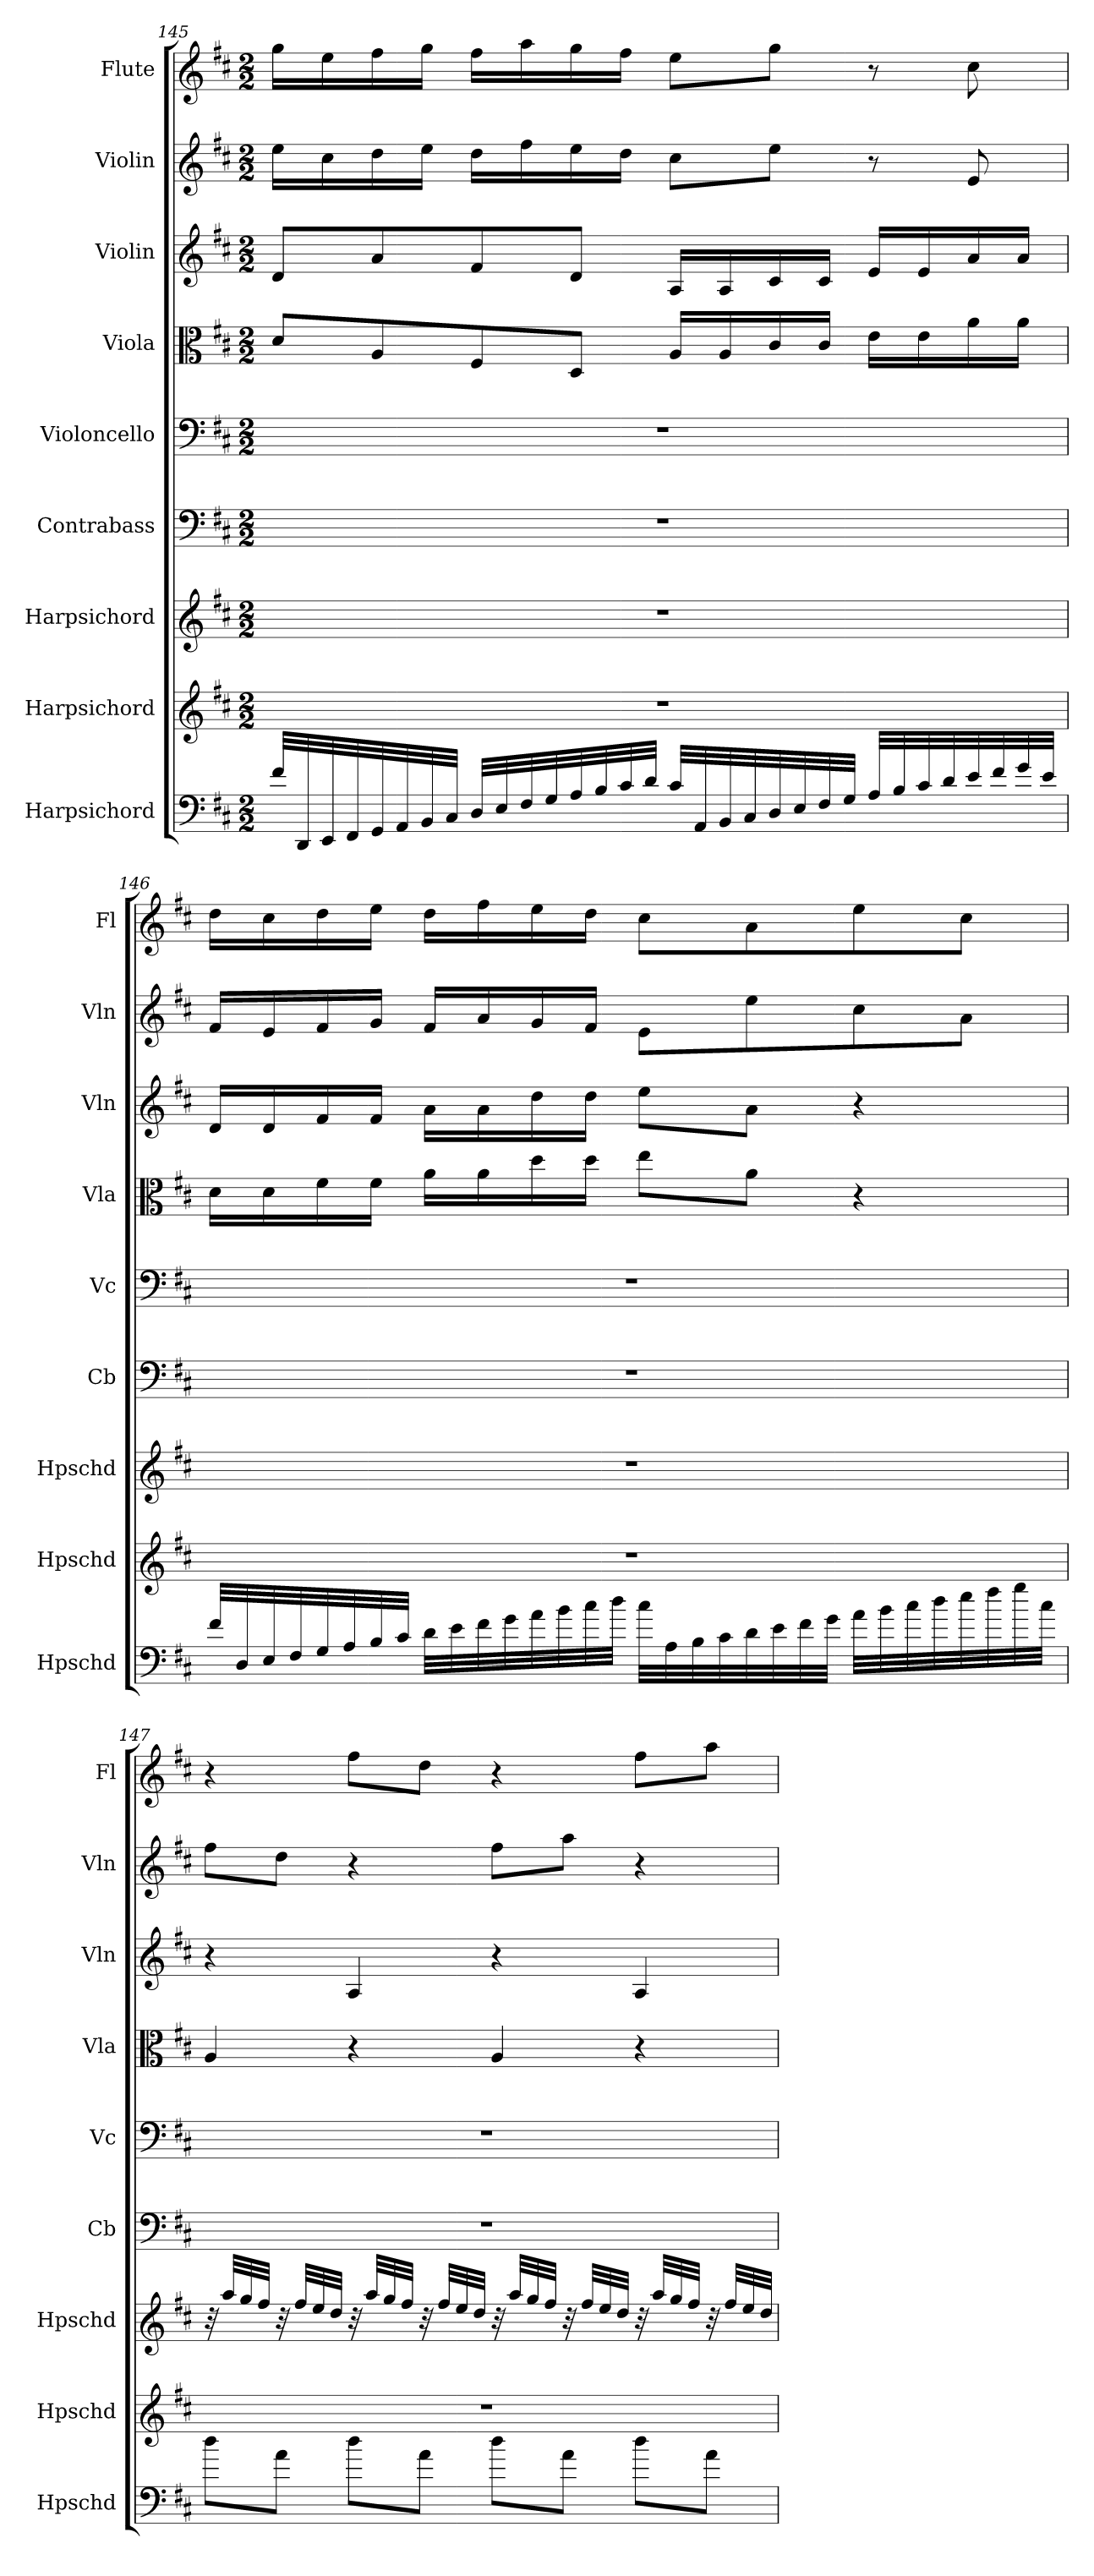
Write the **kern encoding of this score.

**kern	**kern	**kern	**kern	**kern	**kern	**kern	**kern	**kern
*part9	*part8	*part7	*part6	*part5	*part4	*part3	*part2	*part1
*staff9	*staff8	*staff7	*staff6	*staff5	*staff4	*staff3	*staff2	*staff1
*I"Harpsichord	*I"Harpsichord	*I"Harpsichord	*I"Contrabass	*I"Violoncello	*I"Viola	*I"Violin	*I"Violin	*I"Flute
*I'Hpschd	*I'Hpschd	*I'Hpschd	*I'Cb	*I'Vc	*I'Vla	*I'Vln	*I'Vln	*I'Fl
*clefF4	*clefG2	*clefG2	*clefF4	*clefF4	*clefC3	*clefG2	*clefG2	*clefG2
*k[f#c#]	*k[f#c#]	*k[f#c#]	*k[f#c#]	*k[f#c#]	*k[f#c#]	*k[f#c#]	*k[f#c#]	*k[f#c#]
*D:	*D:	*D:	*D:	*D:	*D:	*D:	*D:	*D:
*M2/2	*M2/2	*M2/2	*M2/2	*M2/2	*M2/2	*M2/2	*M2/2	*M2/2
=145	=145	=145	=145	=145	=145	=145	=145	=145
32f#/LLL	1r	1r	1r	1r	8d/L	8d/L	16ee\LL	16gg\LL
32DD/	.	.	.	.	.	.	.	.
32EE/	.	.	.	.	.	.	16cc#\	16ee\
32FF#/	.	.	.	.	.	.	.	.
32GG/	.	.	.	.	8A/	8a/	16dd\	16ff#\
32AA/	.	.	.	.	.	.	.	.
32BB/	.	.	.	.	.	.	16ee\JJ	16gg\JJ
32C#/JJJ	.	.	.	.	.	.	.	.
32D/LLL	.	.	.	.	8F#/	8f#/	16dd\LL	16ff#\LL
32E/	.	.	.	.	.	.	.	.
32F#/	.	.	.	.	.	.	16ff#\	16aa\
32G/	.	.	.	.	.	.	.	.
32A/	.	.	.	.	8D/J	8d/J	16ee\	16gg\
32B/	.	.	.	.	.	.	.	.
32c#/	.	.	.	.	.	.	16dd\JJ	16ff#\JJ
32d/JJJ	.	.	.	.	.	.	.	.
32c#/LLL	.	.	.	.	16A/LL	16A/LL	8cc#\L	8ee\L
32AA/	.	.	.	.	.	.	.	.
32BB/	.	.	.	.	16A/	16A/	.	.
32C#/	.	.	.	.	.	.	.	.
32D/	.	.	.	.	16c#/	16c#/	8ee\J	8gg\J
32E/	.	.	.	.	.	.	.	.
32F#/	.	.	.	.	16c#/JJ	16c#/JJ	.	.
32G/JJJ	.	.	.	.	.	.	.	.
32A/LLL	.	.	.	.	16e\LL	16e/LL	8r	8r
32B/	.	.	.	.	.	.	.	.
32c#/	.	.	.	.	16e\	16e/	.	.
32d/	.	.	.	.	.	.	.	.
32e/	.	.	.	.	16a\	16a/	8e/	8cc#\
32f#/	.	.	.	.	.	.	.	.
32g/	.	.	.	.	16a\JJ	16a/JJ	.	.
32e/JJJ	.	.	.	.	.	.	.	.
=146	=146	=146	=146	=146	=146	=146	=146	=146
32f#/LLL	1r	1r	1r	1r	16d\LL	16d/LL	16f#/LL	16dd\LL
32D/	.	.	.	.	.	.	.	.
32E/	.	.	.	.	16d\	16d/	16e/	16cc#\
32F#/	.	.	.	.	.	.	.	.
32G/	.	.	.	.	16f#\	16f#/	16f#/	16dd\
32A/	.	.	.	.	.	.	.	.
32B/	.	.	.	.	16f#\JJ	16f#/JJ	16g/JJ	16ee\JJ
32c#/JJJ	.	.	.	.	.	.	.	.
32d\LLL	.	.	.	.	16a\LL	16a\LL	16f#/LL	16dd\LL
32e\	.	.	.	.	.	.	.	.
32f#\	.	.	.	.	16a\	16a\	16a/	16ff#\
32g\	.	.	.	.	.	.	.	.
32a\	.	.	.	.	16dd\	16dd\	16g/	16ee\
32b\	.	.	.	.	.	.	.	.
32cc#\	.	.	.	.	16dd\JJ	16dd\JJ	16f#/JJ	16dd\JJ
32dd\JJJ	.	.	.	.	.	.	.	.
32cc#\LLL	.	.	.	.	8ee\L	8ee\L	8e\L	8cc#\L
32A\	.	.	.	.	.	.	.	.
32B\	.	.	.	.	.	.	.	.
32c#\	.	.	.	.	.	.	.	.
32d\	.	.	.	.	8a\J	8a\J	8ee\	8a\
32e\	.	.	.	.	.	.	.	.
32f#\	.	.	.	.	.	.	.	.
32g\JJJ	.	.	.	.	.	.	.	.
32a\LLL	.	.	.	.	4r	4r	8cc#\	8ee\
32b\	.	.	.	.	.	.	.	.
32cc#\	.	.	.	.	.	.	.	.
32dd\	.	.	.	.	.	.	.	.
32ee\	.	.	.	.	.	.	8a\J	8cc#\J
32ff#\	.	.	.	.	.	.	.	.
32gg\	.	.	.	.	.	.	.	.
32cc#\JJJ	.	.	.	.	.	.	.	.
=147	=147	=147	=147	=147	=147	=147	=147	=147
8dd\L	1r	32r	1r	1r	4A/	4r	8ff#\L	4r
.	.	32aa/LLL	.	.	.	.	.	.
.	.	32gg/	.	.	.	.	.	.
.	.	32ff#/JJJ	.	.	.	.	.	.
8a\J	.	32r	.	.	.	.	8dd\J	.
.	.	32ff#/LLL	.	.	.	.	.	.
.	.	32ee/	.	.	.	.	.	.
.	.	32dd/JJJ	.	.	.	.	.	.
8dd\L	.	32r	.	.	4r	4A/	4r	8ff#\L
.	.	32aa/LLL	.	.	.	.	.	.
.	.	32gg/	.	.	.	.	.	.
.	.	32ff#/JJJ	.	.	.	.	.	.
8a\J	.	32r	.	.	.	.	.	8dd\J
.	.	32ff#/LLL	.	.	.	.	.	.
.	.	32ee/	.	.	.	.	.	.
.	.	32dd/JJJ	.	.	.	.	.	.
8dd\L	.	32r	.	.	4A/	4r	8ff#\L	4r
.	.	32aa/LLL	.	.	.	.	.	.
.	.	32gg/	.	.	.	.	.	.
.	.	32ff#/JJJ	.	.	.	.	.	.
8a\J	.	32r	.	.	.	.	8aa\J	.
.	.	32ff#/LLL	.	.	.	.	.	.
.	.	32ee/	.	.	.	.	.	.
.	.	32dd/JJJ	.	.	.	.	.	.
8dd\L	.	32r	.	.	4r	4A/	4r	8ff#\L
.	.	32aa/LLL	.	.	.	.	.	.
.	.	32gg/	.	.	.	.	.	.
.	.	32ff#/JJJ	.	.	.	.	.	.
8a\J	.	32r	.	.	.	.	.	8aa\J
.	.	32ff#/LLL	.	.	.	.	.	.
.	.	32ee/	.	.	.	.	.	.
.	.	32dd/JJJ	.	.	.	.	.	.
=	=	=	=	=	=	=	=	=
*-	*-	*-	*-	*-	*-	*-	*-	*-
